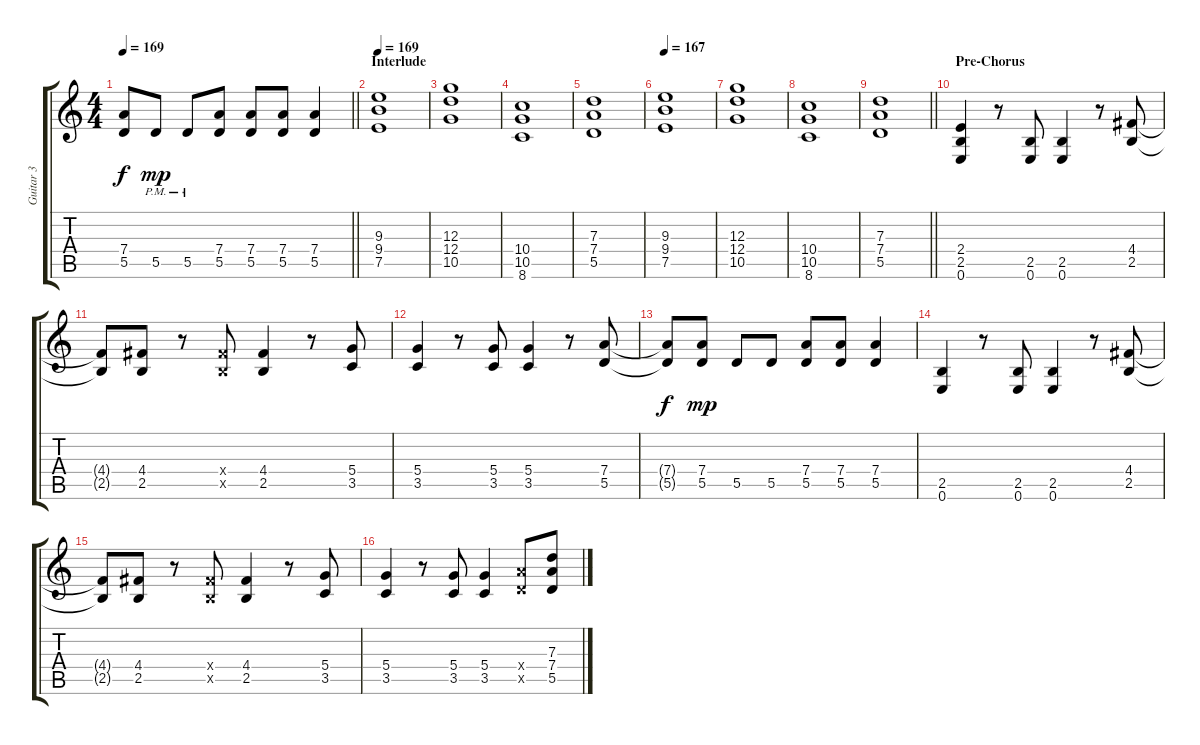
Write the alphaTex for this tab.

\track ("Guitar 3" "Guitar 3") {instrument electricguitarclean}
\staff {score tabs}
\tuning (E4 B3 G3 D3 A2 E2) {hide}
\ts (4 4)
\tempo 169
\clef g2
\barLineRight lightlight
\ks c
(7.4{t} 5.5{t}).8{dy f} 5.5{pm}.8{dy mp} 5.5{pm}.8 (7.4 5.5).8 (7.4 5.5).8 (7.4 5.5).8 (7.4 5.5).4 |
\section ("" "Interlude")
\tempo 169
(9.3 9.4 7.5).1 |
(12.3 12.4 10.5).1 |
(10.4 10.5 8.6).1 |
(7.3 7.4 5.5).1 |
\tempo 167
(9.3 9.4 7.5).1 |
(12.3 12.4 10.5).1 |
(10.4 10.5 8.6).1 |
\barLineRight lightlight
(7.3 7.4 5.5).1 |
\section ("" "Pre-Chorus")
(2.4 2.5 0.6).4 r.8 (2.5 0.6).8 (2.5 0.6).4 r.8 (4.4 2.5).8 |
(4.4{t} 2.5{t}).8 (4.4 2.5).8 r.8 (4.4{x} 2.5{x}).8 (4.4 2.5).4 r.8 (5.4 3.5).8 |
(5.4 3.5).4 r.8 (5.4 3.5).8 (5.4 3.5).4 r.8 (7.4 5.5).8 |
(7.4{t} 5.5{t}).8{dy f} (7.4 5.5).8{dy mp} 5.5.8 5.5.8 (7.4 5.5).8 (7.4 5.5).8 (7.4 5.5).4 |
(2.5 0.6).4 r.8 (2.5 0.6).8 (2.5 0.6).4 r.8 (4.4 2.5).8 |
(4.4{t} 2.5{t}).8 (4.4 2.5).8 r.8 (4.4{x} 2.5{x}).8 (4.4 2.5).4 r.8 (5.4 3.5).8 |
(5.4 3.5).4 r.8 (5.4 3.5).8 (5.4 3.5).4 (7.4{x} 5.5{x}).8 (7.3 7.4 5.5).8
